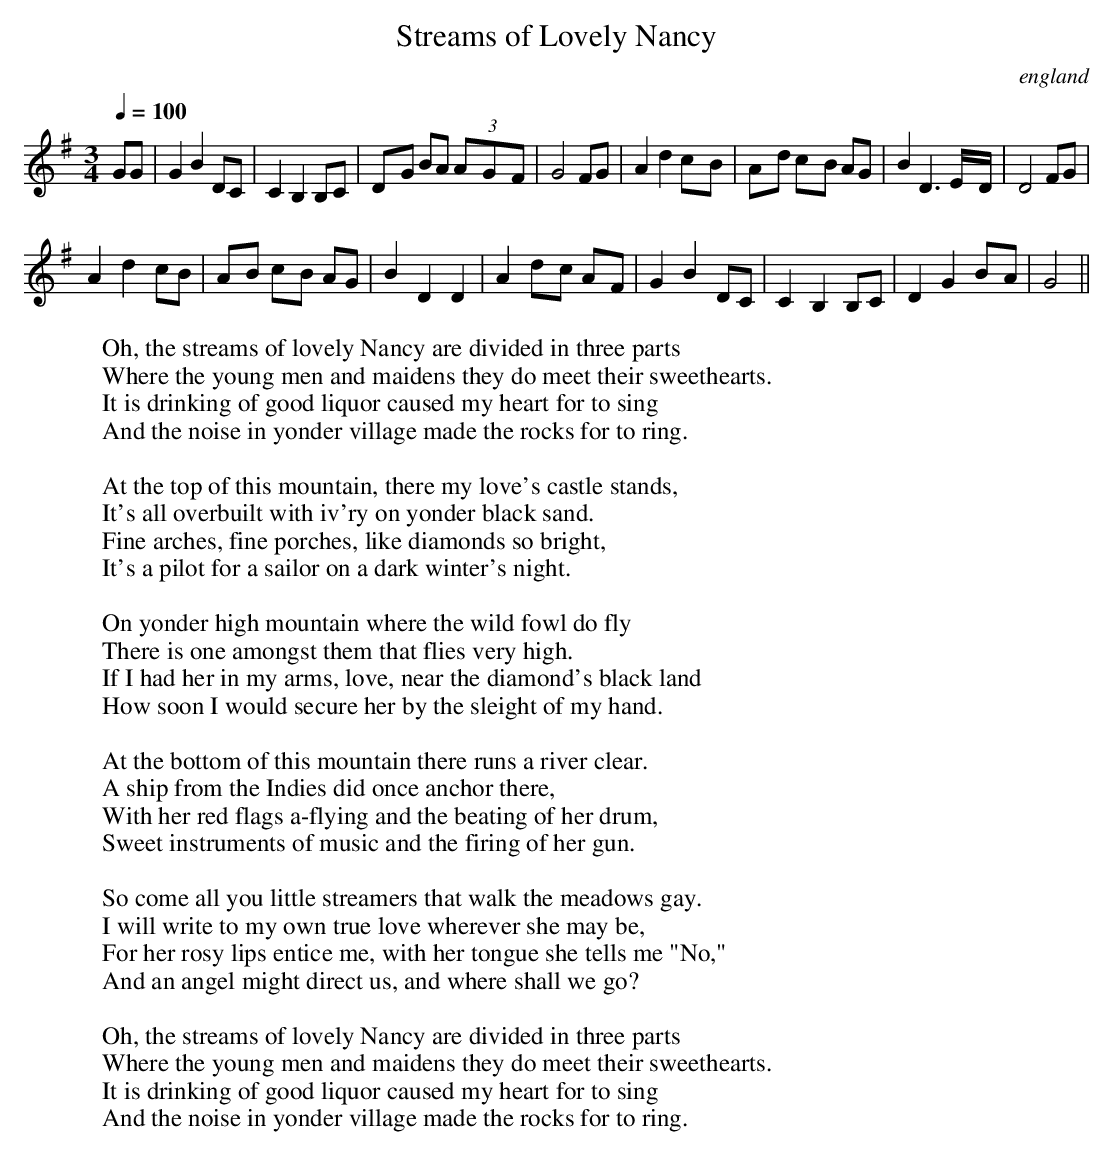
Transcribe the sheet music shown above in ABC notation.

X:1
T:Streams of Lovely Nancy
O:england
M:3/4
L:1/8
Q:1/4=100
W:Oh, the streams of lovely Nancy are divided in three parts
W:Where the young men and maidens they do meet their sweethearts.
W:It is drinking of good liquor caused my heart for to sing
W:And the noise in yonder village made the rocks for to ring.
W:
W:At the top of this mountain, there my love's castle stands,
W:It's all overbuilt with iv'ry on yonder black sand.
W:Fine arches, fine porches, like diamonds so bright,
W:It's a pilot for a sailor on a dark winter's night.
W:
W:On yonder high mountain where the wild fowl do fly
W:There is one amongst them that flies very high.
W:If I had her in my arms, love, near the diamond's black land
W:How soon I would secure her by the sleight of my hand.
W:
W:At the bottom of this mountain there runs a river clear.
W:A ship from the Indies did once anchor there,
W:With her red flags a-flying and the beating of her drum,
W:Sweet instruments of music and the firing of her gun.
W:
W:So come all you little streamers that walk the meadows gay.
W:I will write to my own true love wherever she may be,
W:For her rosy lips entice me, with her tongue she tells me "No,"
W:And an angel might direct us, and where shall we go?
W:
W:Oh, the streams of lovely Nancy are divided in three parts
W:Where the young men and maidens they do meet their sweethearts.
W:It is drinking of good liquor caused my heart for to sing
W:And the noise in yonder village made the rocks for to ring.
K:G
GG |G2 B2 DC|C2 B,2 B,C|D-G BA (3A-G-F|G4 FG|\
A2 d2 c-B|A-d c-B AG|B2 D3E/-D/|D4 FG|
A2 d2 cB|A-B c-B AG|B2 D2 D2|A2 d-c A-F|\
G2 B2 DC|C2 B,2 B,C|D2 G2 B-A|G4 ||
